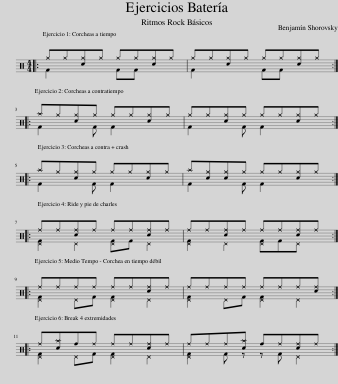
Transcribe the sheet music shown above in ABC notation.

X:1
%%score ( 1 2 )
L:1/8
M:4/4
I:linebreak $
K:C
V:1 perc
K:none
V:2 perc
K:none
V:1
|: ^g^g[c^g]^g ^g^g[c^g]^g | ^g^g[c^g]^g ^g^g[c^g]^g ::$ ^a^g[c^g]^g ^g^g[c^g]^g | ^g^g[c^g]^g ^g^g[c^g]^g ::$ ^a^g[c^g]^g ^g^g[c^g]^g | %5
 ^a[c^g][c^g]^g ^g^g[c^g]^g ::$ ^f^f[c^f]^f ^f^f[c^f]^f | ^f^f[c^f]^f ^f^f[c^f]^f ::$ ^f^f^f^f ^f^f[c^f]^f | ^f^f^f^f ^f^f^f[c^f] ::$ %10
 ^f[c^a]f^f ^f^f[c^f]^f | ^f^f^f[c^a] f^f[c^f]^f :| %12
V:2
|: F2 x2 FF x2 | F2 x2 FF x x ::$ F2 x F F2 x2 | F2 x F F2 x2 ::$ F2 x F F2 x2 | %5
 F2 x F F2 x2 ::$ [^DF]2 ^D2 [^DF]F ^D2 | [^DF]2 ^D2 [^DF]F^D x ::$ [^DF]2 ^DF [^DF]2 ^D2 | [^DF]2 ^DF [^DF]2 ^D2 ::$ %10
 [^DF]2 ^DF [^DF]2 ^D2 | [^DF]2 F z z F ^D2 :| %12
